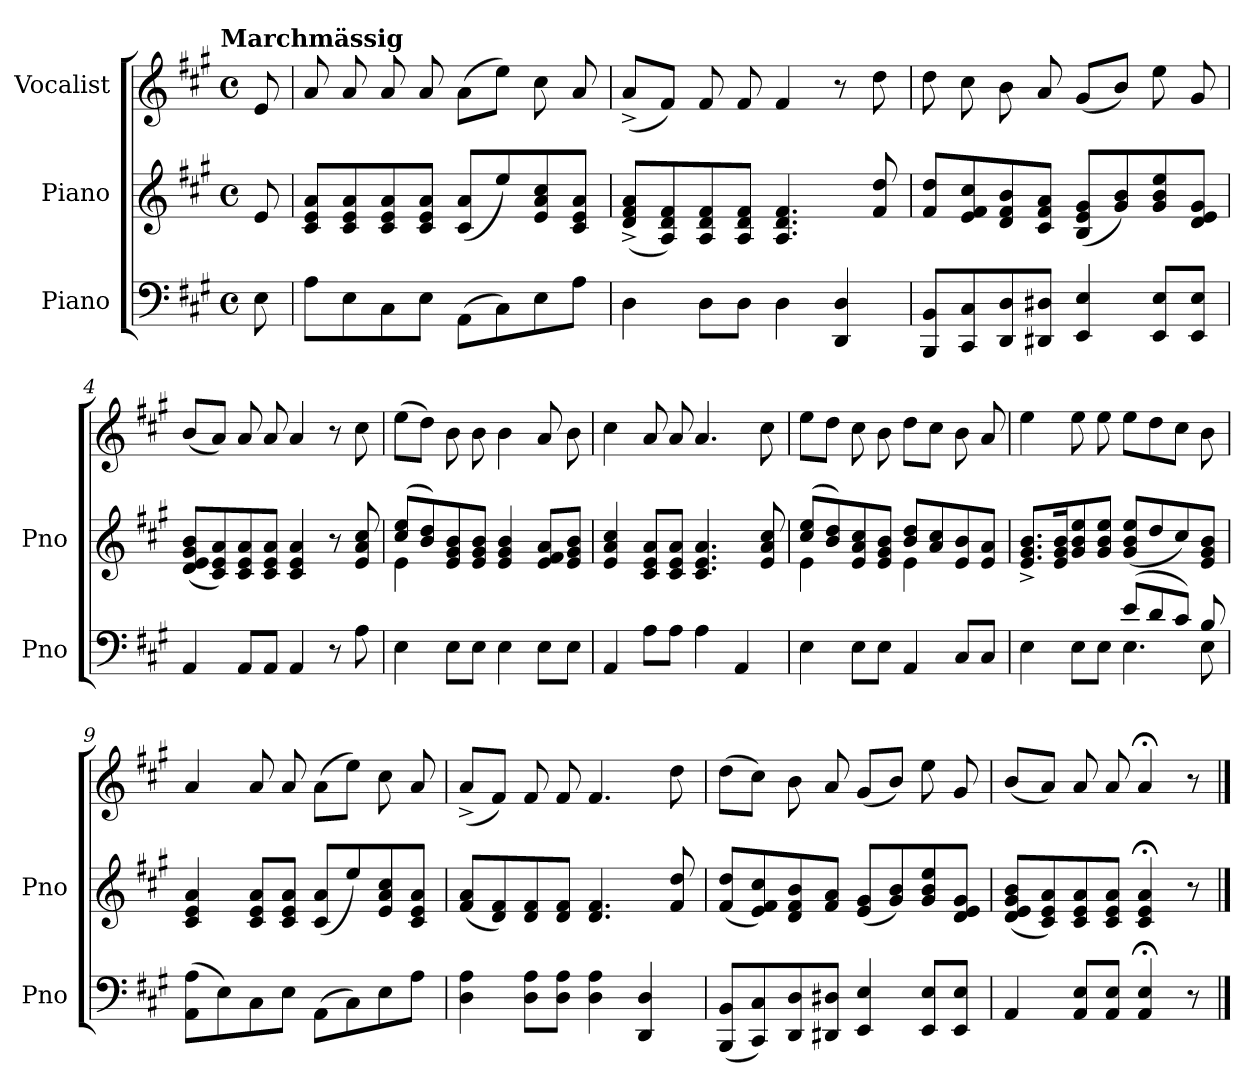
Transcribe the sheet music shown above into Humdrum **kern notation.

**kern	**kern	**kern
*part3	*part2	*part1
*staff3	*staff2	*staff1
*I"Piano	*I"Piano	*I"Vocalist
*I'Pno	*I'Pno	*
*clefF4	*clefG2	*clefG2
*k[f#c#g#]	*k[f#c#g#]	*k[f#c#g#]
*A:	*A:	*A:
!!LO:TX:omd:t=Marchmässig
*M4/4	*M4/4	*M4/4
*met(c)	*met(c)	*met(c)
*MM110	*MM110	*MM110
=	=	=
8E	8e	8e
=1	=1	=1
8AL	8c# 8e 8aL	8a
8E	8c# 8e 8a	8a
8C#	8c# 8e 8a	8a
8EJ	8c# 8e 8aJ	8a
(8AAL	(8c# 8aL	(8aL
8C#)	8ee)	8eeJ)
8E	8e 8a 8cc#	8cc#
8AJ	8c# 8e 8aJ	8a
=2	=2	=2
4D	(8d^ 8f#^ 8a^L	(8a^L
.	8A 8d 8f#)	8f#J)
8DL	8A 8d 8f#	8f#
8DJ	8A 8d 8f#J	8f#
4D	4.A 4.d 4.f#	4f#
4DD 4D	.	8r
.	8f# 8dd	8dd
=3	=3	=3
8BBB 8BBL	8f# 8ddL	8dd
8CC# 8C#	8e 8f# 8cc#	8cc#
8DD 8D	8d 8f# 8b	8b
8DD#X 8D#XJ	8c# 8f# 8aJ	8a
4EE 4E	(8B 8e 8g#L	(8g#L
.	8g# 8b)	8bJ)
8EE 8EL	8g# 8b 8ee	8ee
8EE 8EJ	8d 8e 8g#J	8g#
=4	=4	=4
4AA	(8d 8e 8g# 8bL	(8bL
.	8c# 8e 8a)	8aJ)
8AAL	8c# 8e 8a	8a
8AAJ	8c# 8e 8aJ	8a
4AA	4c# 4e 4a	4a
8r	8r	8r
8A	8e 8a 8cc#	8cc#
=5	=5	=5
*	*^	*
4E	(8cc# 8eeL	4e	(8eeL
.	8b 8dd)	.	8ddJ)
8EL	8e 8g# 8b	2.ryy	8b
8EJ	8e 8g# 8bJ	.	8b
4E	4e 4g# 4b	.	4b
8EL	8e 8f# 8aL	.	8a
8EJ	8e 8g# 8bJ	.	8b
*	*v	*v	*
=6	=6	=6
4AA	4e 4a 4cc#	4cc#
8AL	8c# 8e 8aL	8a
8AJ	8c# 8e 8aJ	8a
4A	4.c# 4.e 4.a	4.a
4AA	.	.
.	8e 8a 8cc#	8cc#
=7	=7	=7
*	*^	*
4E	(8cc# 8eeL	4e	8eeL
.	8b 8dd)	.	8ddJ
8EL	8e 8a 8cc#	4ryy	8cc#
8EJ	8e 8g# 8bJ	.	8b
4AA	8b 8ddL	4e	8ddL
.	8a 8cc#	.	8cc#J
8C#L	8e 8b	4ryy	8b
8C#J	8e 8aJ	.	8a
*	*v	*v	*
=8	=8	=8
*^	*	*
4E	2ryy	8.e^ 8.g#^ 8.b^L	4ee
.	.	16e 16g# 16bK	.
8EL	.	8g# 8b 8ee	8ee
8EJ	.	8g# 8b 8eeJ	8ee
(8eL	4.E	(8g# 8b 8eeL	8eeL
8d	.	8dd	8dd
8c#J)	.	8cc#)	8cc#J
8B	8E	8e 8g# 8bJ	8b
*v	*v	*	*
=9	=9	=9
(8AA 8AL	4c# 4e 4a	4a
8E)	.	.
8C#	8c# 8e 8aL	8a
8EJ	8c# 8e 8aJ	8a
(8AAL	(8c# 8aL	(8aL
8C#)	8ee)	8eeJ)
8E	8e 8a 8cc#	8cc#
8AJ	8c# 8e 8aJ	8a
=10	=10	=10
4D 4A	(8f# 8aL	(8a^L
.	8d 8f#)	8f#J)
8D 8AL	8d 8f#	8f#
8D 8AJ	8d 8f#J	8f#
4D 4A	4.d 4.f#	4.f#
4DD 4D	.	.
.	8f# 8dd	8dd
=11	=11	=11
(8BBB 8BBL	(8f# 8ddL	(8ddL
8CC# 8C#)	8e 8f# 8cc#)	8cc#J)
8DD 8D	8d 8f# 8b	8b
8DD#X 8D#XJ	8f# 8aJ	8a
4EE 4E	(8e 8g#L	(8g#L
.	8g# 8b)	8bJ)
8EE 8EL	8g# 8b 8ee	8ee
8EE 8EJ	8d 8e 8g#J	8g#
=12	=12	=12
4AA	(8d 8e 8g# 8bL	(8bL
.	8c# 8e 8a)	8aJ)
8AA 8EL	8c# 8e 8a	8a
8AA 8EJ	8c# 8e 8aJ	8a
4AA;< 4E;<	4c#;< 4e;< 4a;<	4a;<
8r	8r	8r
==	==	==
*-	*-	*-
